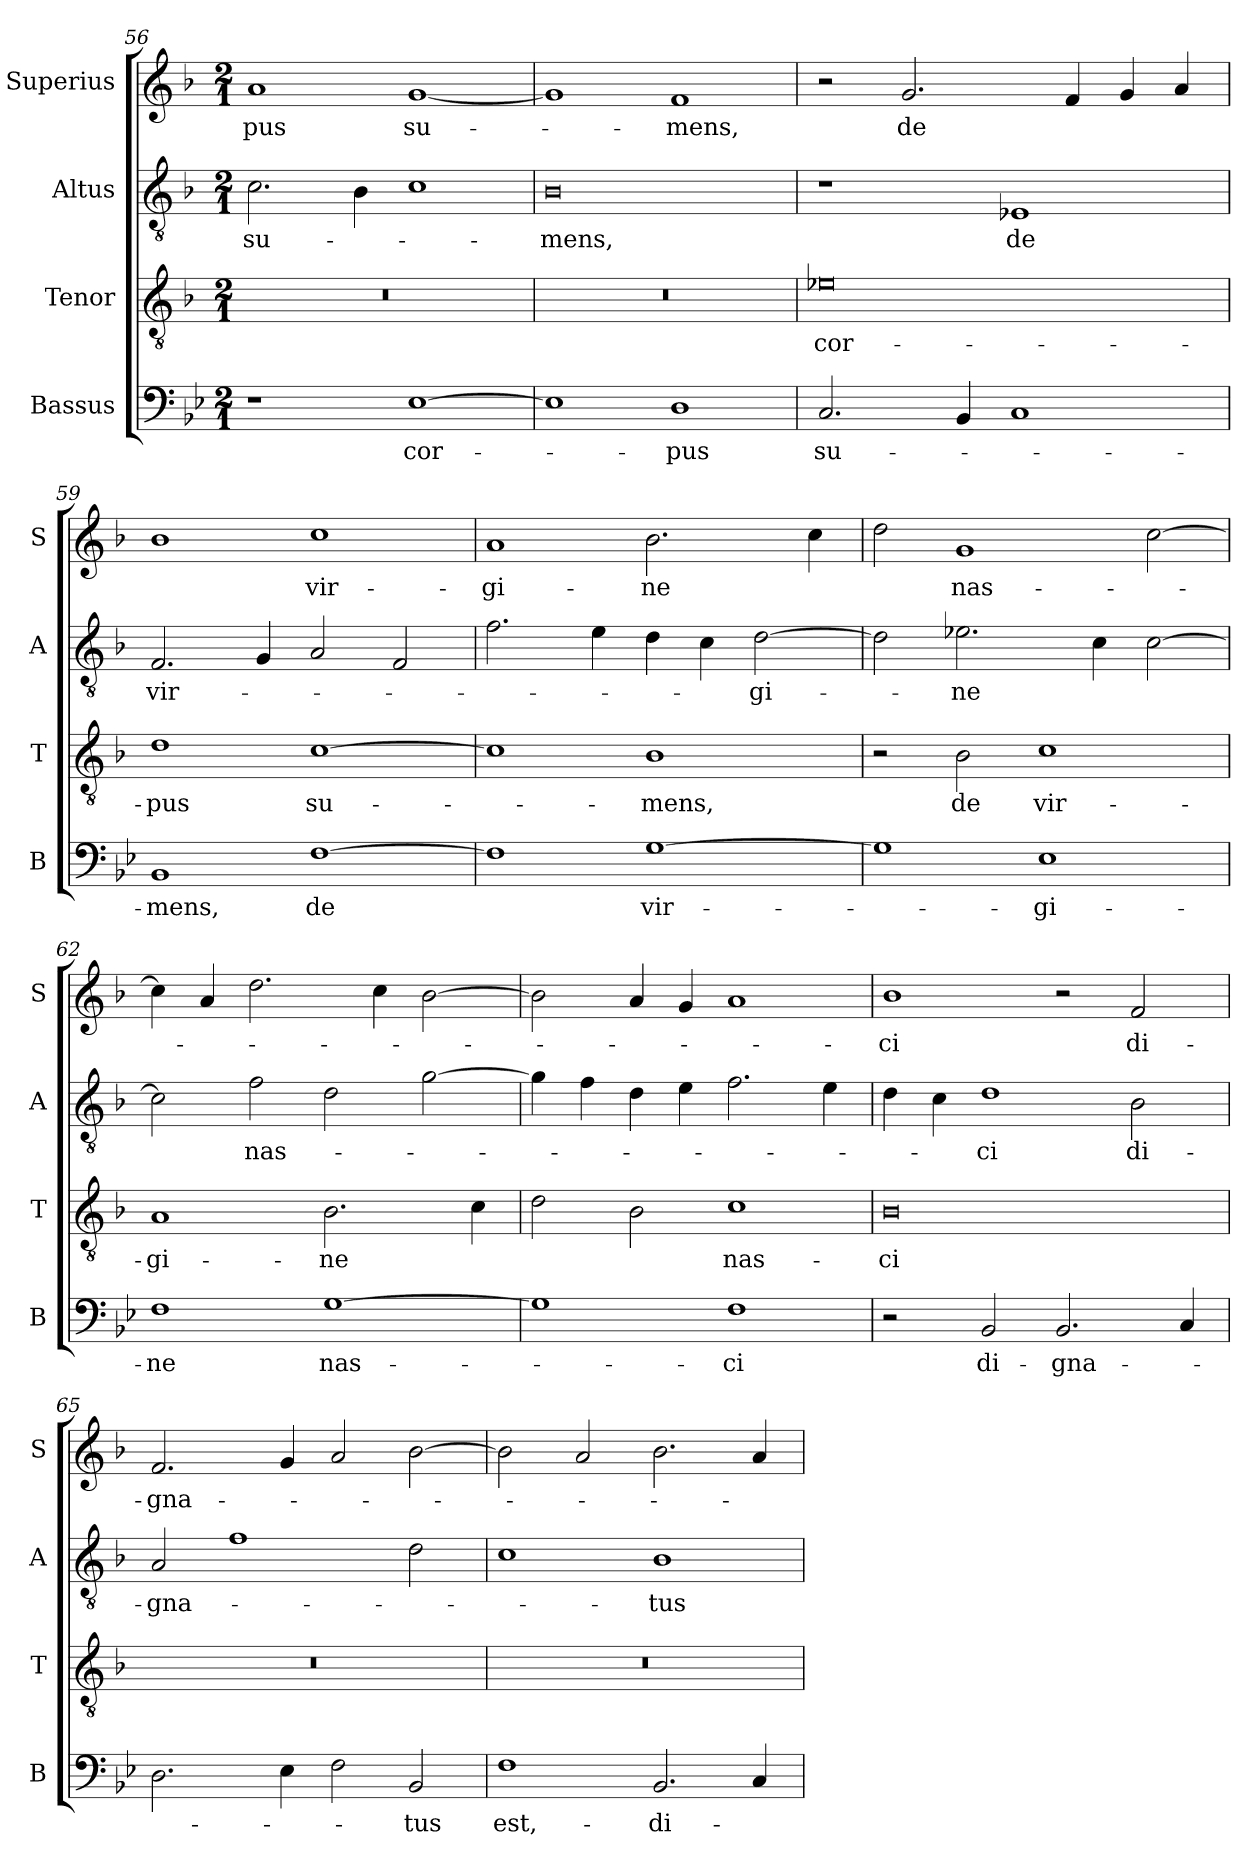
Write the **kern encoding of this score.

**kern	**text	**kern	**text	**kern	**text	**kern	**text
*part4	*part4	*part3	*part3	*part2	*part2	*part1	*part1
*staff4	*staff4	*staff3	*staff3	*staff2	*staff2	*staff1	*staff1
*I"Bassus	*	*I"Tenor	*	*I"Altus	*	*I"Superius	*
*I'B	*	*I'T	*	*I'A	*	*I'S	*
*clefF4	*	*clefGv2	*	*clefGv2	*	*clefG2	*
*k[b-e-]	*	*k[b-]	*	*k[b-]	*	*k[b-]	*
*M2/1	*	*M2/1	*	*M2/1	*	*M2/1	*
=56	=56	=56	=56	=56	=56	=56	=56
1r	.	0r	.	2.c	su-	1a	-pus
.	.	.	.	4B-	.	.	.
[1E-	cor-	.	.	1c	.	[1g	su-
=57	=57	=57	=57	=57	=57	=57	=57
1E-]	.	0r	.	0B-	-mens,	1g]	.
1D	-pus	.	.	.	.	1f	-mens,
=58	=58	=58	=58	=58	=58	=58	=58
2.C	su-	0e-X	cor-	1r	.	2r	.
.	.	.	.	.	.	2.g	de
4BB-	.	.	.	.	.	.	.
1C	.	.	.	1E-X	de	.	.
.	.	.	.	.	.	4f	.
.	.	.	.	.	.	4g	.
.	.	.	.	.	.	4a	.
=59	=59	=59	=59	=59	=59	=59	=59
1BB-	-mens,	1d	-pus	2.F	vir-	1b-	.
.	.	.	.	4G	.	.	.
[1F	de	[1c	su-	2A	.	1cc	vir-
.	.	.	.	2F	.	.	.
=60	=60	=60	=60	=60	=60	=60	=60
1F]	.	1c]	.	2.f	.	1a	-gi-
.	.	.	.	4e	.	.	.
[1G	vir-	1B-	-mens,	4d	.	2.b-	-ne
.	.	.	.	4c	.	.	.
.	.	.	.	[2d	-gi-	.	.
.	.	.	.	.	.	4cc	.
=61	=61	=61	=61	=61	=61	=61	=61
1G]	.	2r	.	2d]	.	2dd	.
.	.	2B-	de	2.e-X	-ne	1g	nas-
1E-	-gi-	1c	vir-	.	.	.	.
.	.	.	.	4c	.	.	.
.	.	.	.	[2c	.	[2cc	.
=62	=62	=62	=62	=62	=62	=62	=62
1F	-ne	1A	-gi-	2c]	.	4cc]	.
.	.	.	.	.	.	4a	.
.	.	.	.	2f	nas-	2.dd	.
[1G	nas-	2.B-	-ne	2d	.	.	.
.	.	.	.	.	.	4cc	.
.	.	.	.	[2g	.	[2b-	.
.	.	4c	.	.	.	.	.
=63	=63	=63	=63	=63	=63	=63	=63
1G]	.	2d	.	4g]	.	2b-]	.
.	.	.	.	4f	.	.	.
.	.	2B-	.	4d	.	4a	.
.	.	.	.	4e	.	4g	.
1F	-ci	1c	nas-	2.f	.	1a	.
.	.	.	.	4e	.	.	.
=64	=64	=64	=64	=64	=64	=64	=64
2r	.	0B-	-ci	4d	.	1b-	-ci
.	.	.	.	4c	.	.	.
2BB-	di-	.	.	1d	-ci	.	.
2.BB-	-gna-	.	.	.	.	2r	.
.	.	.	.	2B-	di-	2f	di-
4C	.	.	.	.	.	.	.
=65	=65	=65	=65	=65	=65	=65	=65
2.D	.	0r	.	2A	-gna-	2.f	-gna-
.	.	.	.	1f	.	.	.
4E-	.	.	.	.	.	4g	.
2F	.	.	.	.	.	2a	.
2BB-	-tus	.	.	2d	.	[2b-	.
=66	=66	=66	=66	=66	=66	=66	=66
1F	est,-	0r	.	1c	.	2b-]	.
.	.	.	.	.	.	2a	.
2.BB-	-di-	.	.	1B-	-tus	2.b-	.
4C	.	.	.	.	.	4a	.
=	=	=	=	=	=	=	=
*-	*-	*-	*-	*-	*-	*-	*-
